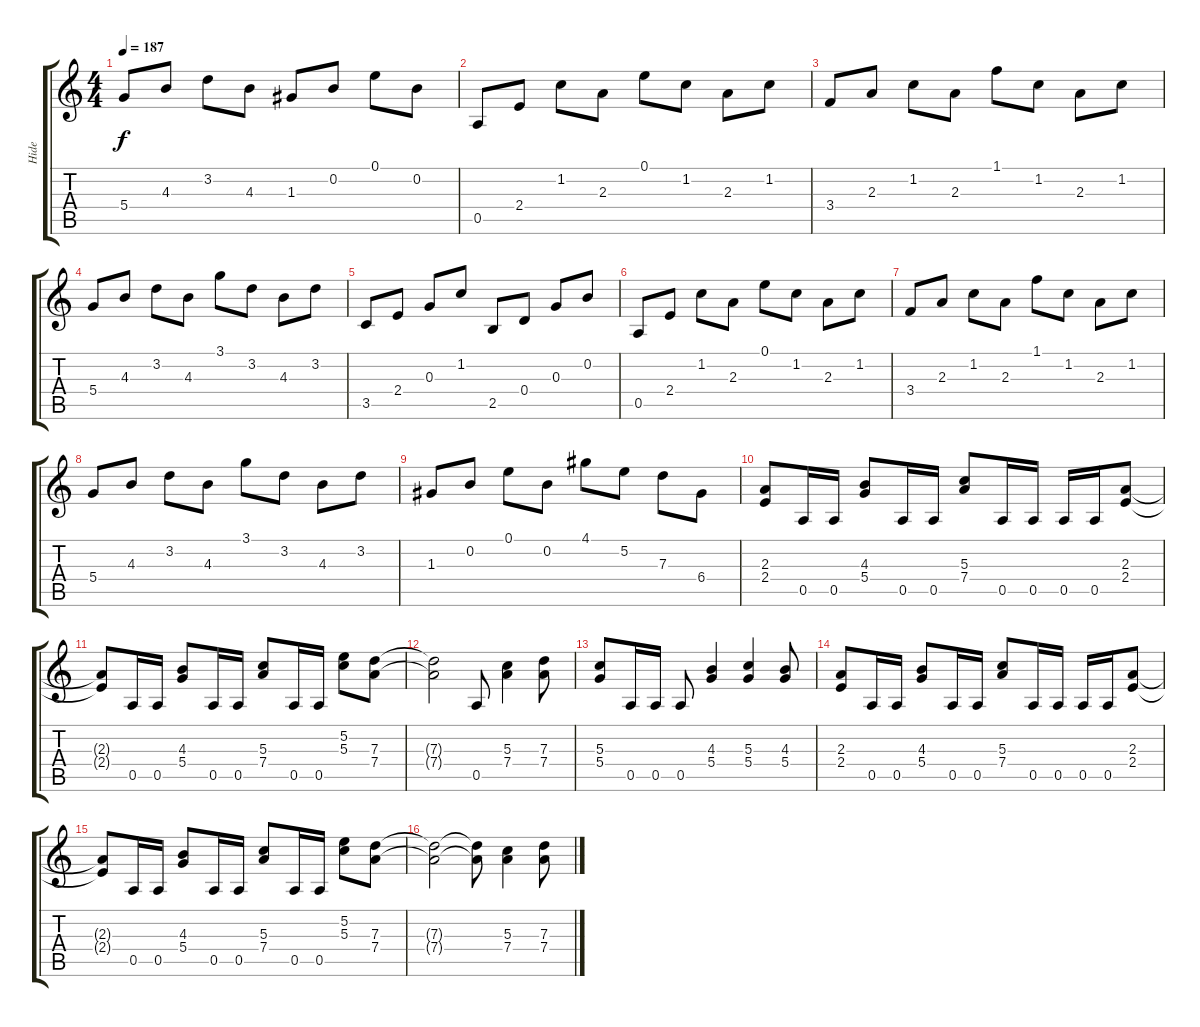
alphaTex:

\track ("Hide" "Hide") {instrument overdrivenguitar}
\staff {score tabs}
\tuning (E4 B3 G3 D3 A2 E2) {hide}
\ts (4 4)
\tempo 187
\clef g2
\ks c
5.4.8{dy f} 4.3.8 3.2.8 4.3.8 1.3.8 0.2.8 0.1.8 0.2.8 |
0.5.8 2.4.8 1.2.8 2.3.8 0.1.8 1.2.8 2.3.8 1.2.8 |
3.4.8 2.3.8 1.2.8 2.3.8 1.1.8 1.2.8 2.3.8 1.2.8 |
5.4.8 4.3.8 3.2.8 4.3.8 3.1.8 3.2.8 4.3.8 3.2.8 |
3.5.8 2.4.8 0.3.8 1.2.8 2.5.8 0.4.8 0.3.8 0.2.8 |
0.5.8 2.4.8 1.2.8 2.3.8 0.1.8 1.2.8 2.3.8 1.2.8 |
3.4.8 2.3.8 1.2.8 2.3.8 1.1.8 1.2.8 2.3.8 1.2.8 |
5.4.8 4.3.8 3.2.8 4.3.8 3.1.8 3.2.8 4.3.8 3.2.8 |
1.3.8 0.2.8 0.1.8 0.2.8 4.1.8 5.2.8 7.3.8 6.4.8 |
(2.3 2.4).8 0.5.16 0.5.16 (4.3 5.4).8 0.5.16 0.5.16 (5.3 7.4).8 0.5.16 0.5.16 0.5.16 0.5.16 (2.3 2.4).8 |
(2.3{t} 2.4{t}).8 0.5.16 0.5.16 (4.3 5.4).8 0.5.16 0.5.16 (5.3 7.4).8 0.5.16 0.5.16 (5.2 5.3).8 (7.3 7.4).8 |
(7.3{t} 7.4{t}).2 0.5.8 (5.3 7.4).4 (7.3 7.4).8 |
(5.3 5.4).8 0.5.16 0.5.16 0.5.8 (4.3 5.4).4 (5.3 5.4).4 (4.3 5.4).8 |
(2.3 2.4).8 0.5.16 0.5.16 (4.3 5.4).8 0.5.16 0.5.16 (5.3 7.4).8 0.5.16 0.5.16 0.5.16 0.5.16 (2.3 2.4).8 |
(2.3{t} 2.4{t}).8 0.5.16 0.5.16 (4.3 5.4).8 0.5.16 0.5.16 (5.3 7.4).8 0.5.16 0.5.16 (5.2 5.3).8 (7.3 7.4).8 |
(7.3{t} 7.4{t}).2 (7.3{t} 7.4{t}).8 (5.3 7.4).4 (7.3 7.4).8
